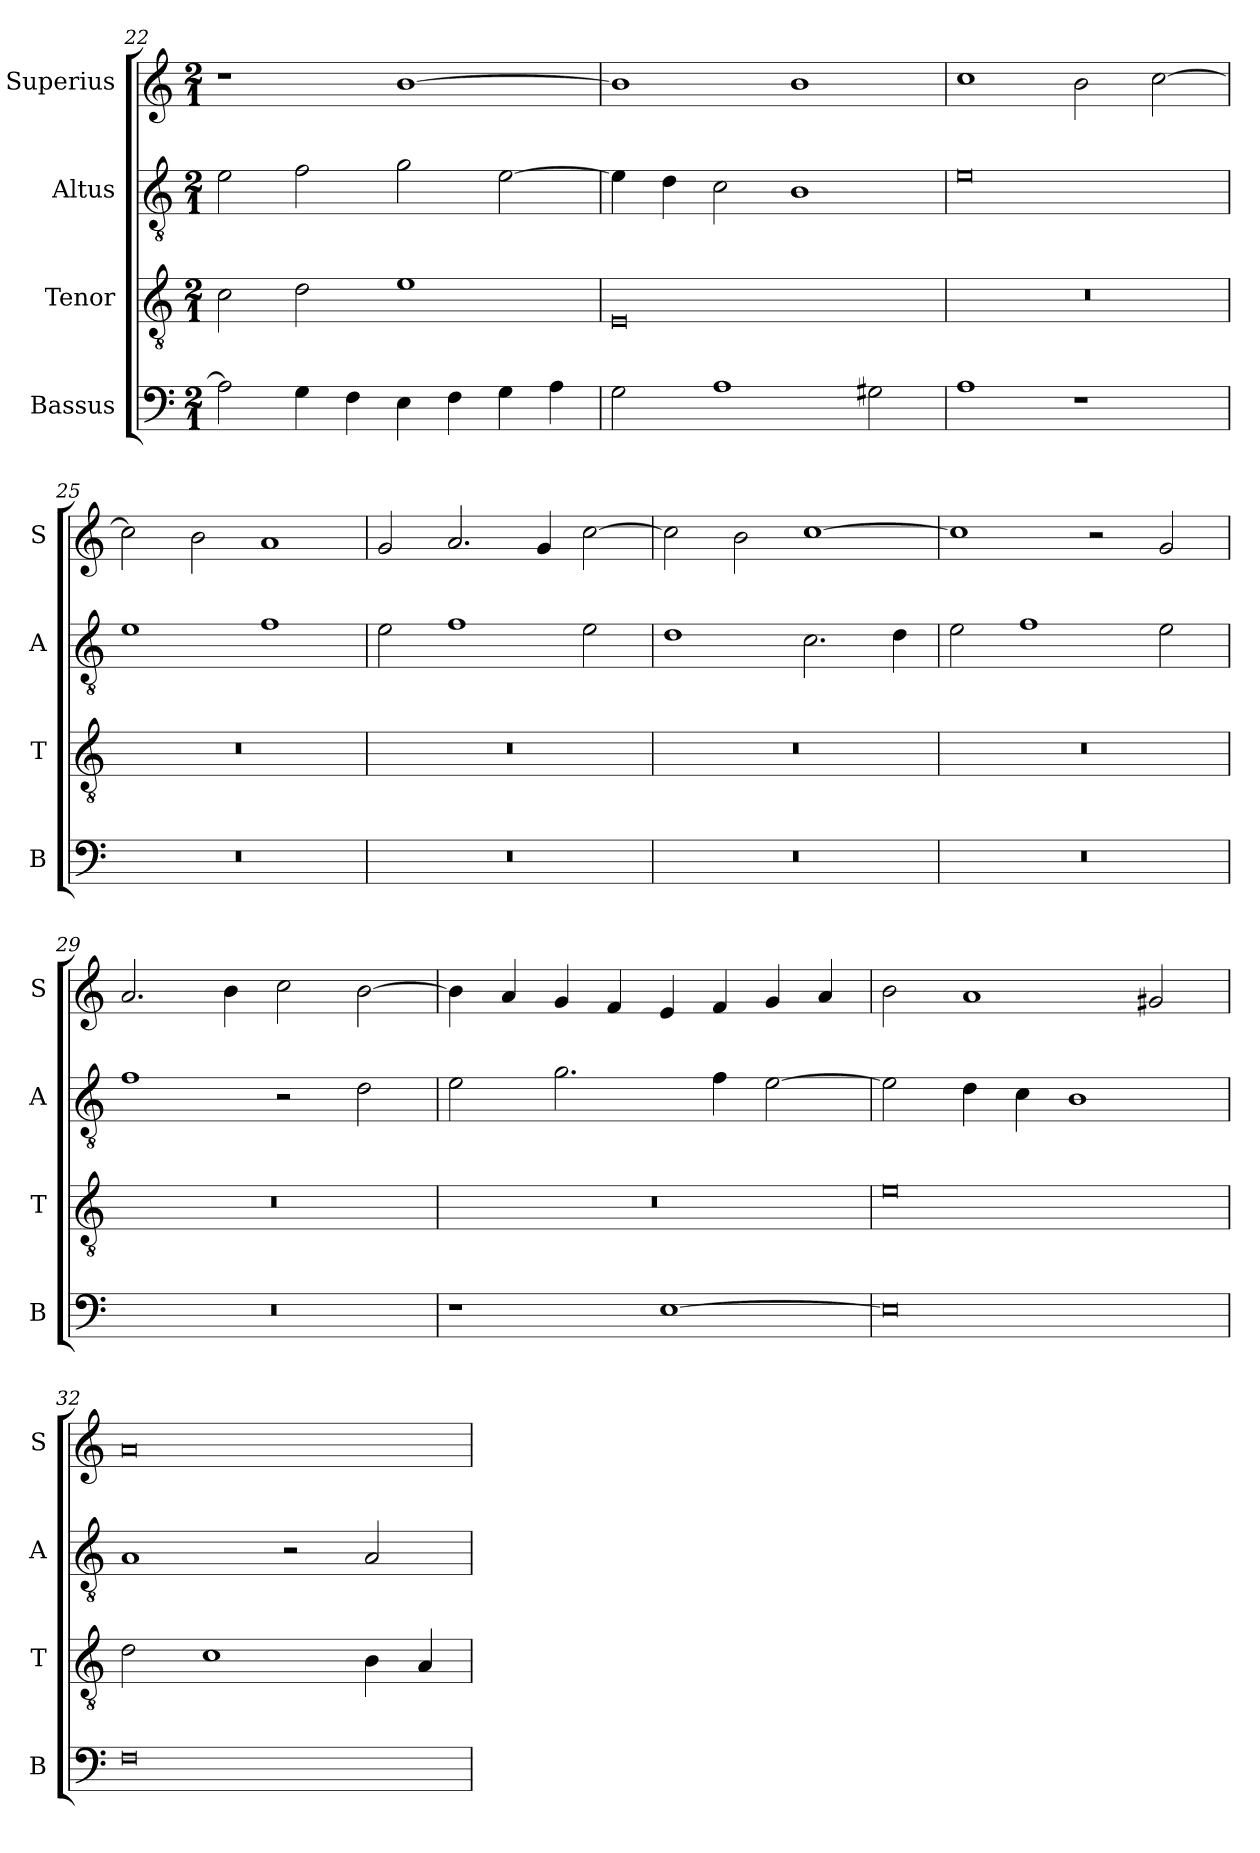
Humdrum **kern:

**kern	**kern	**kern	**kern
*part4	*part3	*part2	*part1
*staff4	*staff3	*staff2	*staff1
*I"Bassus	*I"Tenor	*I"Altus	*I"Superius
*I'B	*I'T	*I'A	*I'S
*clefF4	*clefGv2	*clefGv2	*clefG2
*k[]	*k[]	*k[]	*k[]
*C:	*C:	*C:	*C:
*M2/1	*M2/1	*M2/1	*M2/1
=22	=22	=22	=22
2A]	2c	2e	1r
4G	2d	2f	.
4F	.	.	.
4E	1e	2g	[1b
4F	.	.	.
4G	.	[2e	.
4A	.	.	.
=23	=23	=23	=23
2G	0E	4e]	1b]
.	.	4d	.
1A	.	2c	.
.	.	1B	1b
2G#X	.	.	.
=24	=24	=24	=24
1A	0r	0e	1cc
1r	.	.	2b
.	.	.	[2cc
=25	=25	=25	=25
0r	0r	1e	2cc]
.	.	.	2b
.	.	1f	1a
=26	=26	=26	=26
0r	0r	2e	2g
.	.	1f	2.a
.	.	.	4g
.	.	2e	[2cc
=27	=27	=27	=27
0r	0r	1d	2cc]
.	.	.	2b
.	.	2.c	[1cc
.	.	4d	.
=28	=28	=28	=28
0r	0r	2e	1cc]
.	.	1f	.
.	.	.	2r
.	.	2e	2g
=29	=29	=29	=29
0r	0r	1f	2.a
.	.	.	4b
.	.	2r	2cc
.	.	2d	[2b
=30	=30	=30	=30
1r	0r	2e	4b]
.	.	.	4a
.	.	2.g	4g
.	.	.	4f
[1E	.	.	4e
.	.	4f	4f
.	.	[2e	4g
.	.	.	4a
=31	=31	=31	=31
0E]	0e	2e]	2b
.	.	4d	1a
.	.	4c	.
.	.	1B	.
.	.	.	2g#X
=32	=32	=32	=32
0F	2d	1A	0a
.	1c	.	.
.	.	2r	.
.	4B	2A	.
.	4A	.	.
=	=	=	=
*-	*-	*-	*-
